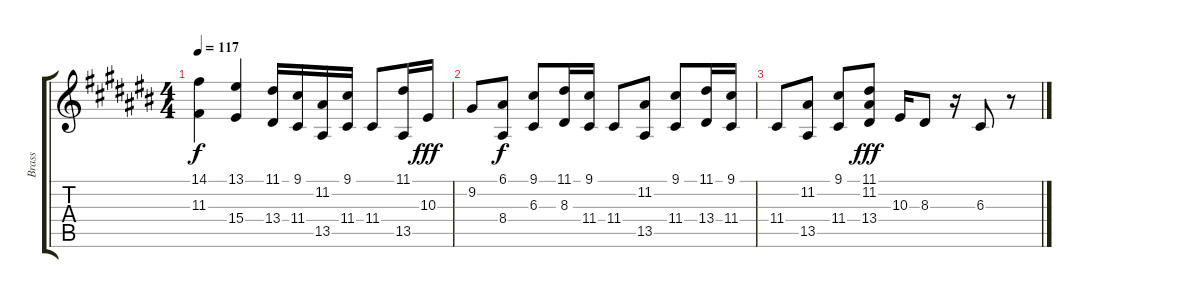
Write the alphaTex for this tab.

\track ("Brass" "Brass") {instrument brasssection}
\staff {score tabs}
\tuning (E4 B3 G3 D3 A2 E2) {hide}
\ts (4 4)
\tempo 117
\clef g2
\ks a#minor
(14.1 11.3).4{dy f volume 4} (13.1 15.4).4{volume 4} (11.1 13.4).16{volume 4} (9.1 11.4).16 (11.2 13.5).16{volume 3} (9.1 11.4).16{volume 3} 11.4.8{volume 3} (11.1 13.5).16{volume 3} 10.3.16{dy fff volume 3} |
9.2.8 (6.1 8.4).8{dy f volume 3} (9.1 6.3).8{volume 2} (11.1 8.3).16{volume 2} (9.1 11.4).16 11.4.8{volume 2} (11.2 13.5).8{volume 2} (9.1 11.4).8{volume 2} (11.1 13.4).16{volume 2} (9.1 11.4).16{volume 2} |
11.4.8 (11.2 13.5).8{volume 1} (9.1 11.4).8{volume 1} (11.1 11.2 13.4).8{dy fff volume 1} 10.3.16{volume 1} 8.3.8{volume 1} r.16 6.3.8{volume 0} r.8
